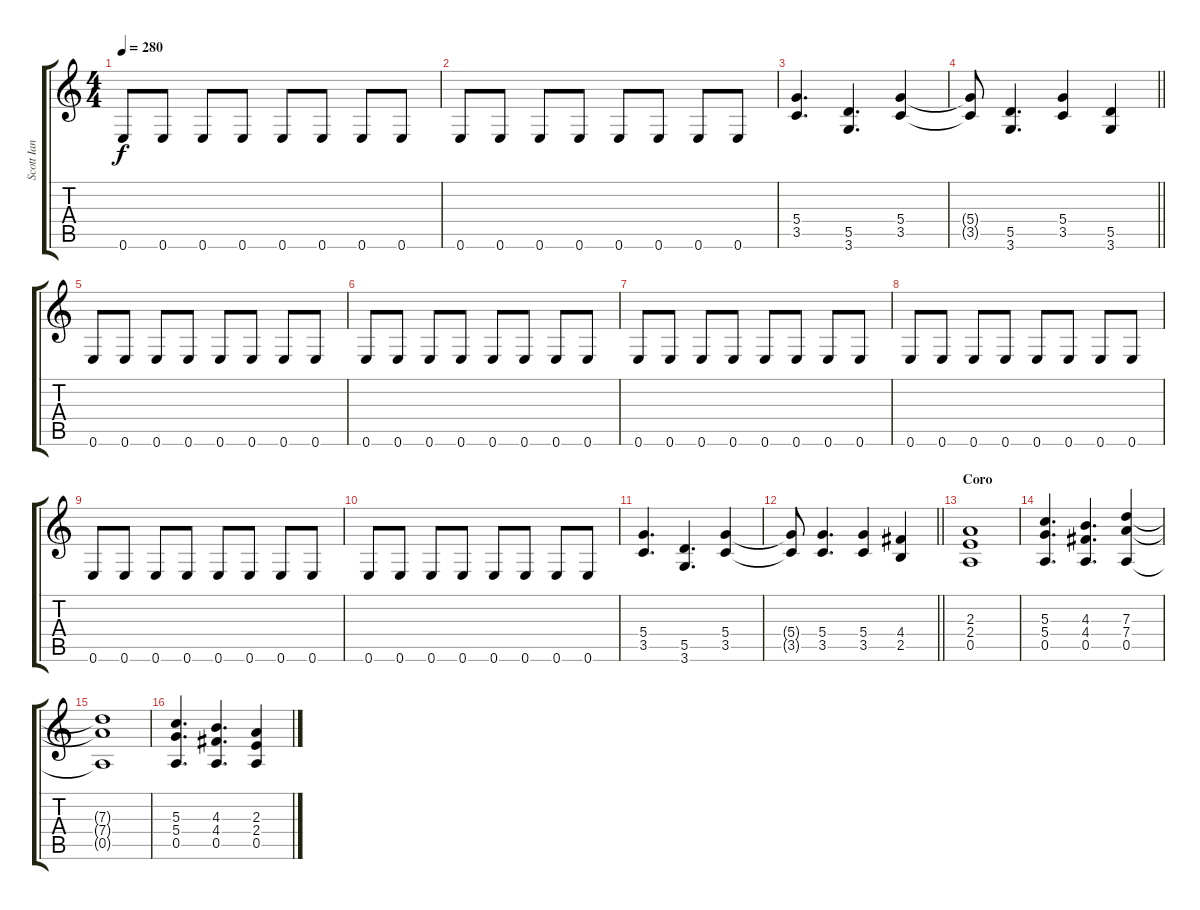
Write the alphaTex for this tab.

\track ("Scott Ian" "Scott Ian") {instrument distortionguitar}
\staff {score tabs}
\tuning (E4 B3 G3 D3 A2 E2) {hide}
\ts (4 4)
\tempo 280
\clef g2
\ks c
0.6.8{dy f} 0.6.8 0.6.8 0.6.8 0.6.8 0.6.8 0.6.8 0.6.8 |
0.6.8 0.6.8 0.6.8 0.6.8 0.6.8 0.6.8 0.6.8 0.6.8 |
(5.4 3.5).4{d} (5.5 3.6).4{d} (5.4 3.5).4 |
\barLineRight lightlight
(5.4{t} 3.5{t}).8 (5.5 3.6).4{d} (5.4 3.5).4 (5.5 3.6).4 |
0.6.8 0.6.8 0.6.8 0.6.8 0.6.8 0.6.8 0.6.8 0.6.8 |
0.6.8 0.6.8 0.6.8 0.6.8 0.6.8 0.6.8 0.6.8 0.6.8 |
0.6.8 0.6.8 0.6.8 0.6.8 0.6.8 0.6.8 0.6.8 0.6.8 |
0.6.8 0.6.8 0.6.8 0.6.8 0.6.8 0.6.8 0.6.8 0.6.8 |
0.6.8 0.6.8 0.6.8 0.6.8 0.6.8 0.6.8 0.6.8 0.6.8 |
0.6.8 0.6.8 0.6.8 0.6.8 0.6.8 0.6.8 0.6.8 0.6.8 |
(5.4 3.5).4{d} (5.5 3.6).4{d} (5.4 3.5).4 |
\barLineRight lightlight
(5.4{t} 3.5{t}).8 (5.4 3.5).4{d} (5.4 3.5).4 (4.4 2.5).4 |
\section ("" "Coro")
(2.3 2.4 0.5).1 |
(5.3 5.4 0.5).4{d} (4.3 4.4 0.5).4{d} (7.3 7.4 0.5).4 |
(7.3{t} 7.4{t} 0.5{t}).1 |
(5.3 5.4 0.5).4{d} (4.3 4.4 0.5).4{d} (2.3 2.4 0.5).4
